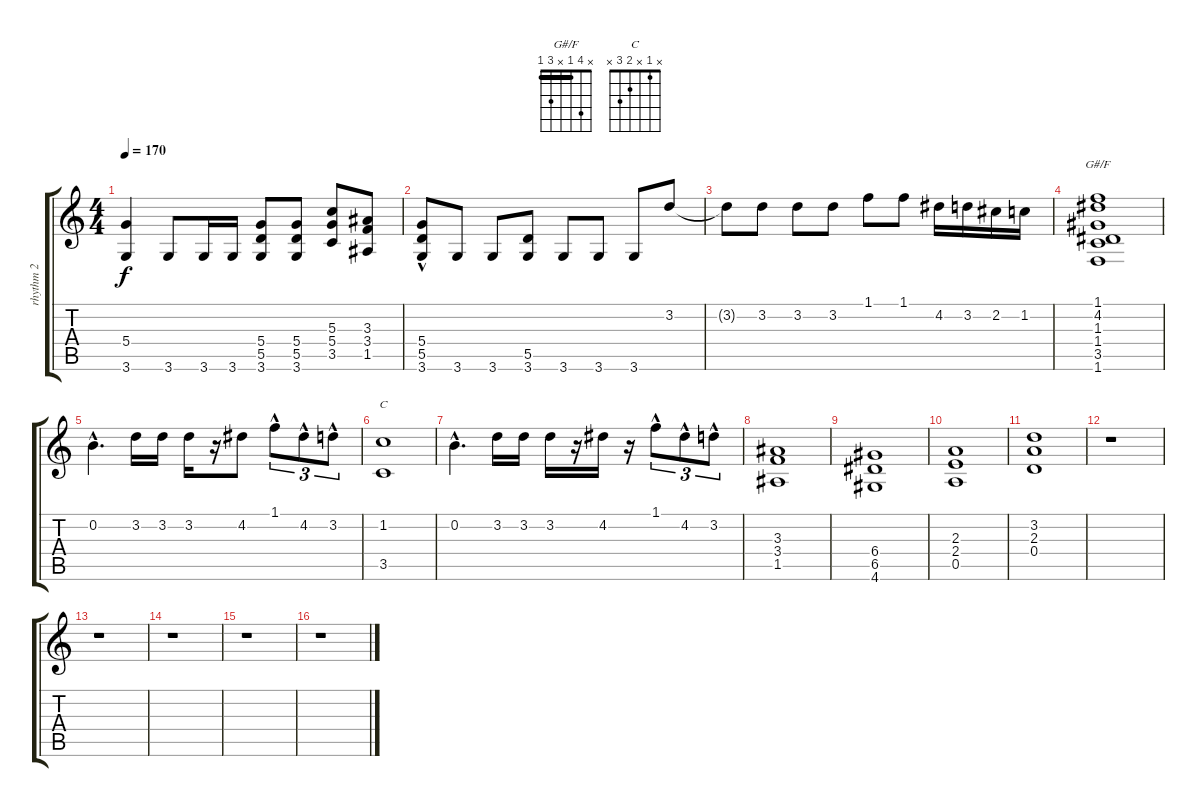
\track ("rhythm 2" "rhythm 2") {instrument distortionguitar}
\staff {score tabs}
\tuning (E4 B3 G3 D3 A2 E2) {hide}
\chord ("G#/F" x 4 1 x 3 1) {barre 1}
\chord ("C" x 1 x 2 3 x)
\ts (4 4)
\tempo 170
\clef g2
\ks c
(5.4{t} 3.6{t}).4{dy f} 3.6.8 3.6.16 3.6.16 (5.4 5.5 3.6).8 (5.4 5.5 3.6).8 (5.3 5.4 3.5).8 (3.3 3.4 1.5).8 |
(5.4{hac} 5.5 3.6).8 3.6.8 3.6.8 (5.5 3.6).8 3.6.8 3.6.8 3.6.8 3.2.8 |
3.2{t}.8 3.2.8 3.2.8 3.2.8 1.1.8 1.1.8 4.2.16 3.2.16 2.2.16 1.2.16 |
(1.1 4.2 1.3 1.4 3.5 1.6).1{ch "G#/F"} |
0.2{hac}.4{d} 3.2.16 3.2.16 3.2.16 r.16 4.2.8 1.1{hac}.8{tu (3 2)} 4.2{hac}.8{tu (3 2)} 3.2{hac}.8{tu (3 2)} |
(1.2 3.5).1{ch "C"} |
0.2{hac}.4{d} 3.2.16 3.2.16 3.2.16 r.16 4.2.16 r.16 1.1{hac}.8{tu (3 2)} 4.2{hac}.8{tu (3 2)} 3.2{hac}.8{tu (3 2)} |
(3.3 3.4 1.5).1 |
(6.4 6.5 4.6).1 |
(2.3 2.4 0.5).1 |
(3.2 2.3 0.4).1 |
r.1 |
r.1 |
r.1 |
r.1 |
r.1
